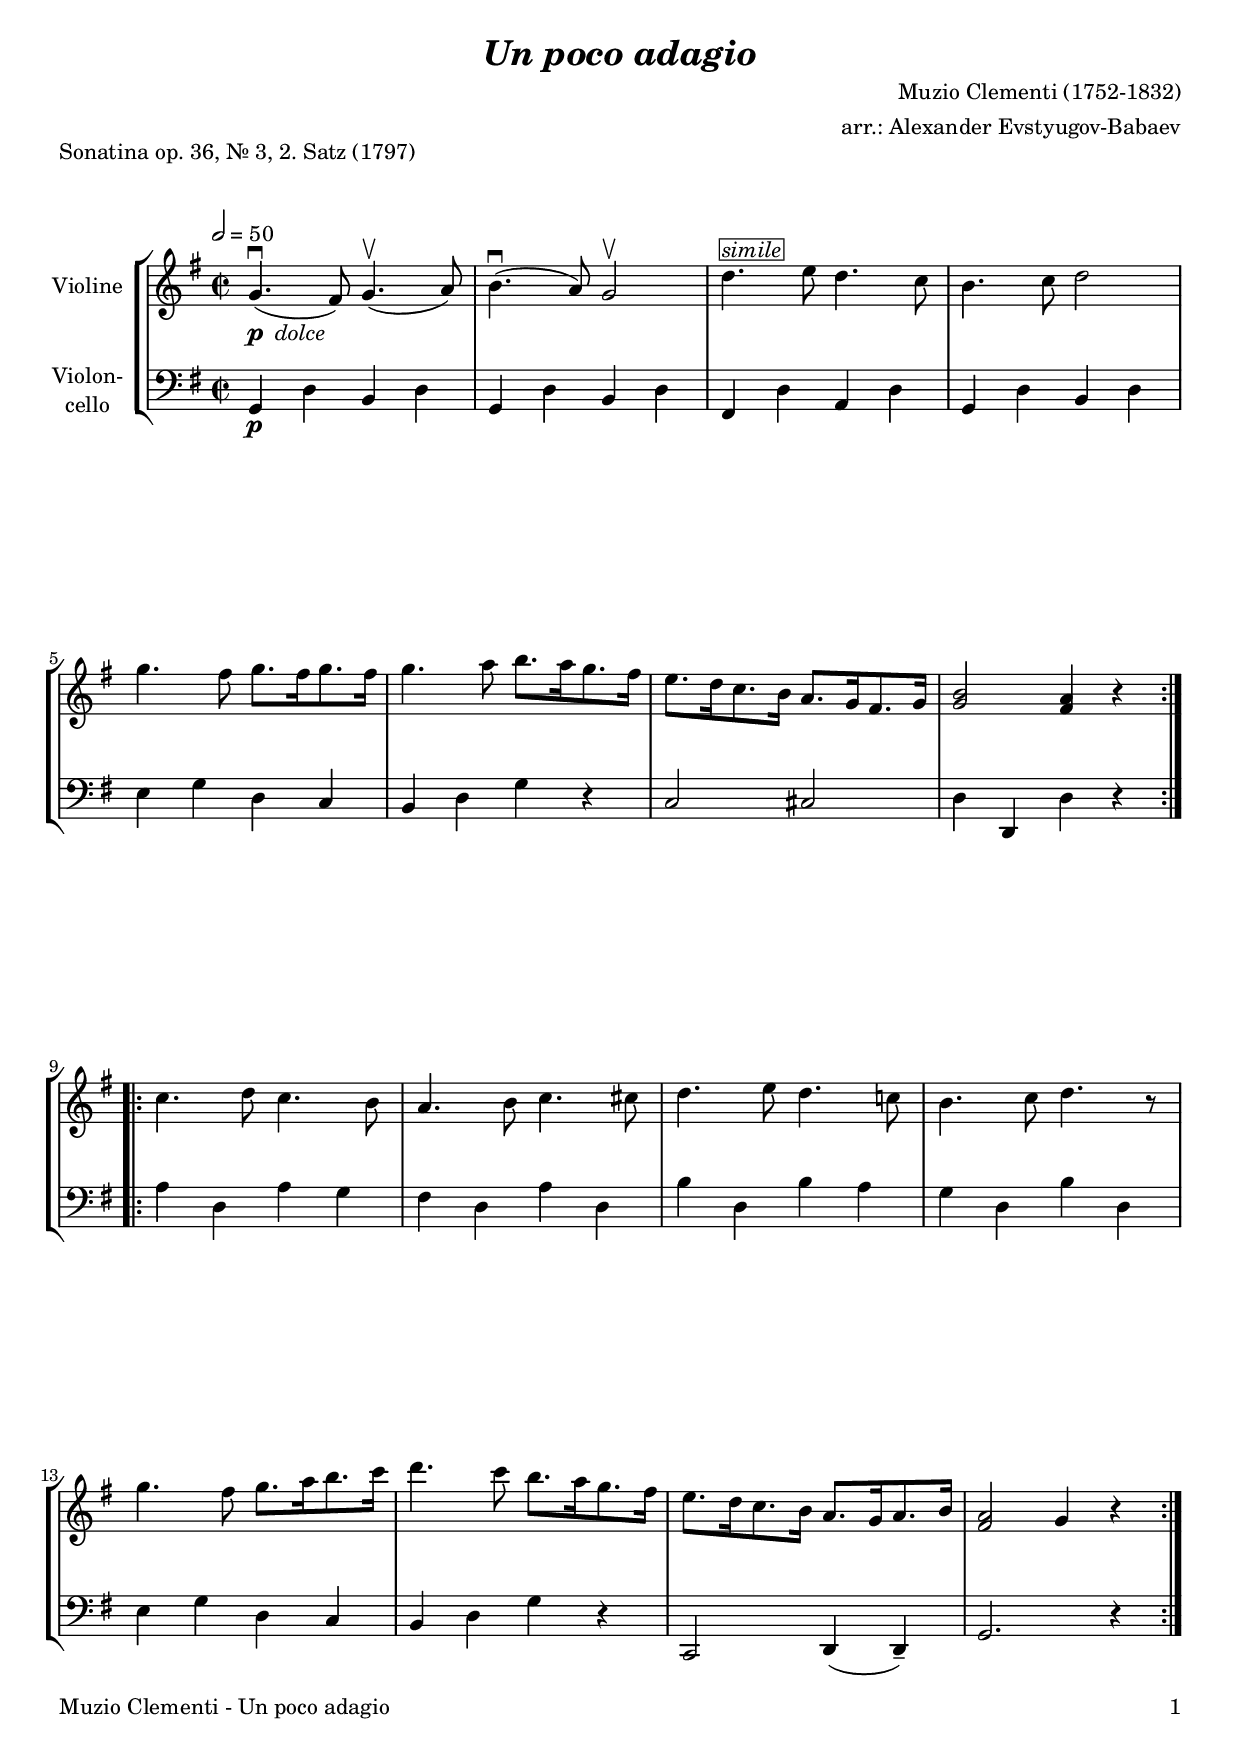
\version "2.24.4"
\include "deutsch.ly"
  
#(set-global-staff-size 19)

\header {
  title     = \markup \bold \italic "Un poco adagio"
  composer  = "Muzio Clementi (1752-1832)"
  arranger  = "arr.: Alexander Evstyugov-Babaev"
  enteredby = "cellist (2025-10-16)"
  piece     = "Sonatina op. 36, Nr. 3, 2. Satz (1797)"
}

voiceconsts = {
  \key g \major
  \time 2/2
  \clef "treble"
%  \numericTimeSignature
  \compressEmptyMeasures
% Set default beaming for all staves
%  \set Timing.beamExceptions = #'()
%  \set Timing.baseMoment     = #(ly:make-moment 1 4)
%  \set Timing.beatStructure  = #'(1 1 1)
  \tempo 2=50
}

mipz = "pizzicato strings"
mivl = "violin"
miva = "viola"
mivc = "cello"

pdol = \markup { \dynamic p \italic " dolce" }
simi = \markup \box \italic "simile"

va = \relative c'' {
  \voiceconsts
  
  \repeat volta 2 {
    g4.(\downbow_\pdol fis8) g4.(\upbow a8)
    h4.(\downbow a8) g2\upbow
    d'4.^\simi e8 d4. c8
    h4. c8 d2

    g4. fis8 g8. fis16 g8. fis16
    g4. a8 h8. a16 g8. fis16
    e8. d16 c8. h16 a8. g16 fis8. g16
    <g h>2 <fis a>4 r
  }

  \repeat volta 2 {
    c'4. d8 c4. h8
    a4. h8 c4. cis8
    d4. e8 d4. c!8
    h4. c8 d4. r8

    g4. fis8 g8. a16 h8. c16
    d4. c8 h8. a16 g8. fis16
    e8. d16 c8. h16 a8. g16 a8. h16
    <fis a>2 g4 r
  }
}

vb = \relative c {
  \voiceconsts
  \clef "bass"
  
  \repeat volta 2 {
    g4\p d' h d
    g, d' h d
    fis, d' a d
    g, d' h d

    e g d c
    h d g r
    c,2 cis
    d4 d, d' r
  }

  \repeat volta 2 {
    a' d, a' g
    fis d a' d,
    h' d, h' a
    g d h' d,

    e g d c
    h d g r
    c,,2 d4( d)--
    g2. r4
  }
}


music = \new StaffGroup <<
      \new Staff {
	\set Staff.midiInstrument = \mivl
	\set Staff.instrumentName = \markup \center-column { "Violine" }
	\transpose g g { \va }
      }

      \new Staff {
	\set Staff.midiInstrument = \mivc
	\set Staff.instrumentName = \markup \center-column { "Violon-" "cello" }
	\transpose g g { \vb }
      }
>>

\book {
  \paper {
    print-page-number = ##t
    print-first-page-number = ##t
    ragged-last-bottom = ##f
    oddHeaderMarkup = \markup \null
    evenHeaderMarkup = \markup \null
    oddFooterMarkup = \markup {
      \fill-line {
        \if \should-print-page-number
        "Muzio Clementi - Un poco adagio" \fromproperty #'page:page-number-string
      }
    }
    evenFooterMarkup = \oddFooterMarkup
  } \score {
    \music
    \layout {}
  }

  \score {
    \unfoldRepeats \music

    \midi {
      \context {
        \Score
      }
    }
  }
}
